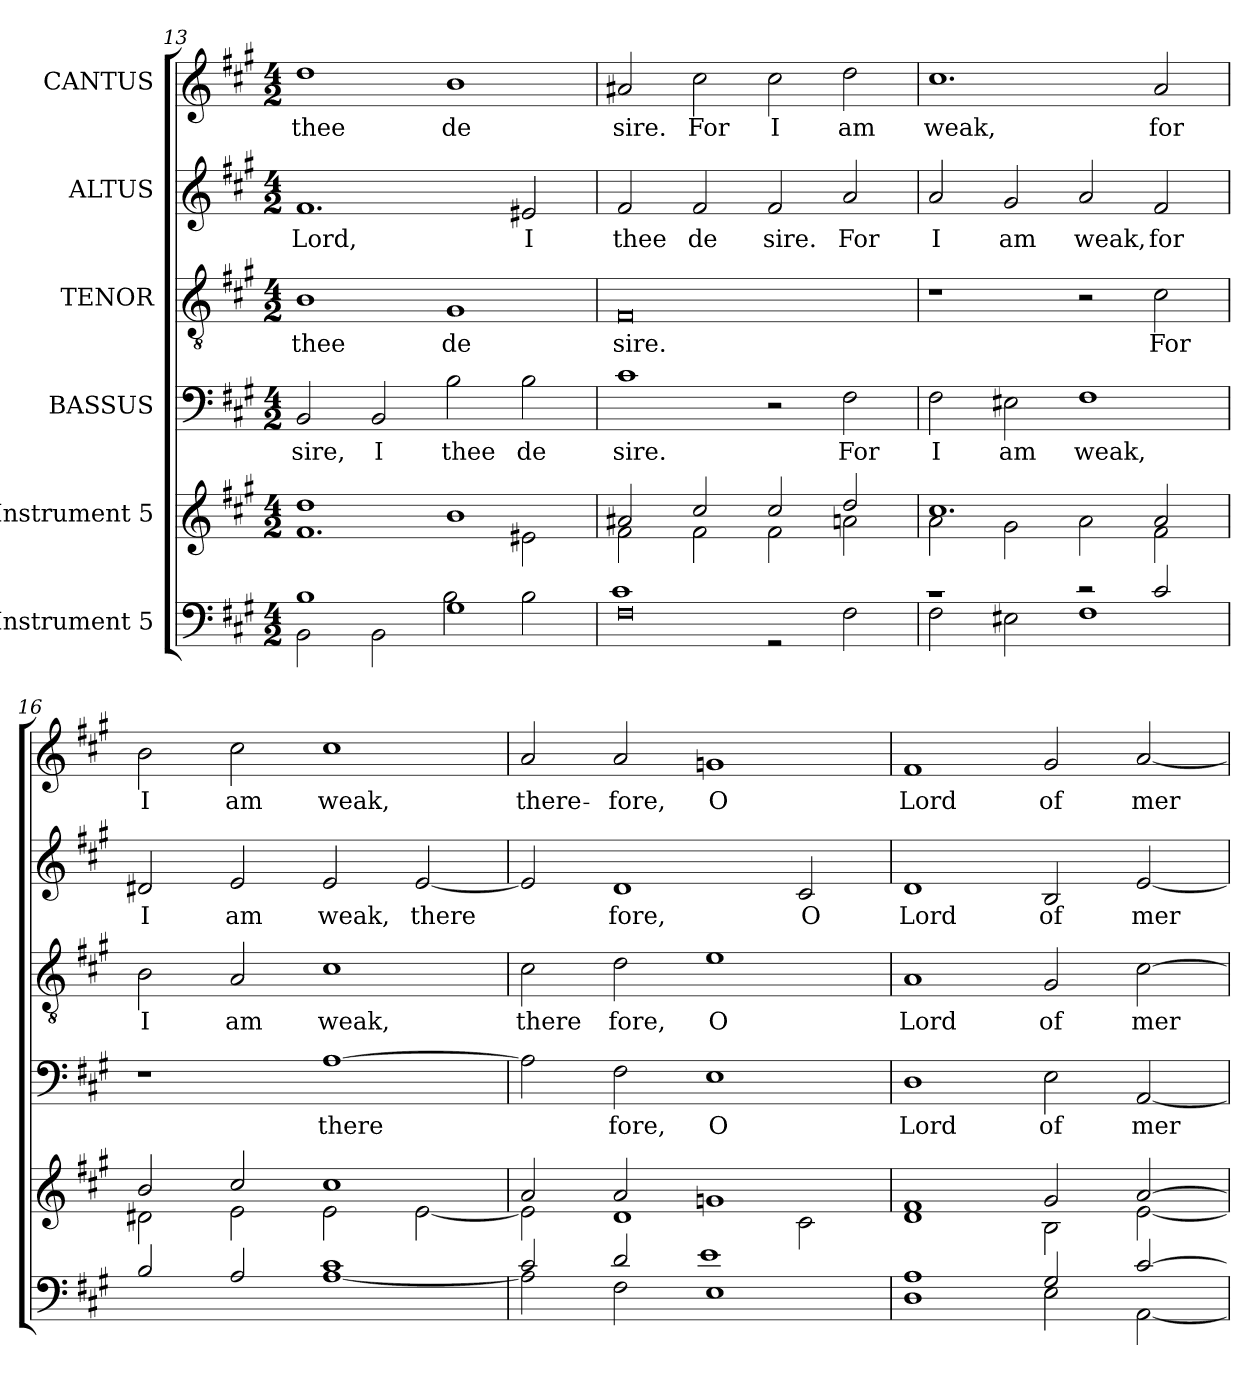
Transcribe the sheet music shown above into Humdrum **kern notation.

**kern	**kern	**kern	**text	**kern	**text	**kern	**text	**kern	**text
*part6	*part5	*part4	*part4	*part3	*part3	*part2	*part2	*part1	*part1
*staff6	*staff5	*staff4	*staff4	*staff3	*staff3	*staff2	*staff2	*staff1	*staff1
*I"Instrument 5	*I"Instrument 5	*I"BASSUS	*	*I"TENOR	*	*I"ALTUS	*	*I"CANTUS	*
*clefF4	*clefG2	*clefF4	*	*clefGv2	*	*clefG2	*	*clefG2	*
*ITrd-2c-3	*ITrd-2c-3	*	*	*	*	*	*	*	*
*k[]	*k[]	*k[f#c#g#]	*	*k[f#c#g#]	*	*k[f#c#g#]	*	*k[f#c#g#]	*
*C:	*C:	*A:	*	*A:	*	*A:	*	*A:	*
*M4/2	*M4/2	*M4/2	*	*M4/2	*	*M4/2	*	*M4/2	*
=13	=13	=13	=13	=13	=13	=13	=13	=13	=13
*^	*^	*	*	*	*	*	*	*	*
!	!	!	!	!	!LO:LY:b:cj	!	!LO:LY:b:cj	!	!LO:LY:b:cj	!	!LO:LY:b:cj
1d	2D\	1ff	1.a	2BB/	sire,	1B	thee	1.f#	Lord,	1dd	thee
!	!	!	!	!	!LO:LY:b:cj	!	!	!	!	!	!
.	2D\	.	.	2BB/	I	.	.	.	.	.	.
!	!	!	!	!	!LO:LY:b:cj	!	!LO:LY:b:cj	!	!	!	!LO:LY:b:cj
1B	2d\	1dd	.	2B\	thee	1G#	de	.	.	1b	de
!	!	!	!	!	!LO:LY:b:cj	!	!	!	!LO:LY:b:cj	!	!
.	2d\	.	2g#X\	2B\	de	.	.	2e#X/	I	.	.
=14	=14	=14	=14	=14	=14	=14	=14	=14	=14	=14	=14
!	!	!	!	!	!LO:LY:b:cj	!	!LO:LY:b:cj	!	!LO:LY:b:cj	!	!LO:LY:b:cj
0A	1e	2cc#X/	2a\	1c#	sire.	0F#	sire.	2f#/	thee	2a#X/	sire.
!	!	!	!	!	!	!	!	!	!LO:LY:b:cj	!	!LO:LY:b:cj
.	.	2ee/	2a\	.	.	.	.	2f#/	de	2cc#\	For
!	!	!	!	!	!	!	!	!	!LO:LY:b:cj	!	!LO:LY:b:cj
.	2r	2ee/	2a\	2r	.	.	.	2f#/	sire.	2cc#\	I
!	!	!	!	!	!LO:LY:b:cj	!	!	!	!LO:LY:b:cj	!	!LO:LY:b:cj
.	2A\	2ff/	2ccn\	2F#\	For	.	.	2a/	For	2dd\	am
!!LO:PB:g=z
=15	=15	=15	=15	=15	=15	=15	=15	=15	=15	=15	=15
!	!	!	!	!	!LO:LY:b:cj	!	!	!	!LO:LY:b:cj	!	!LO:LY:b:cj
1r	2A\	1.ee	2cc\	2F#\	I	1r	.	2a/	I	1.cc#	weak,
!	!	!	!	!	!LO:LY:b:cj	!	!	!	!LO:LY:b:cj	!	!
.	2G#X\	.	2b\	2E#X\	am	.	.	2g#/	am	.	.
!	!	!	!	!	!LO:LY:b:cj	!	!	!	!LO:LY:b:cj	!	!
2r	1A	.	2cc\	1F#	weak,	2r	.	2a/	weak,	.	.
!	!	!	!	!	!	!	!LO:LY:b:cj	!	!LO:LY:b:cj	!	!LO:LY:b:cj
2e/	.	2cc/	2a\	.	.	2c#\	For	2f#/	for	2a/	for
*v	*v	*	*	*	*	*	*	*	*	*	*
=16	=16	=16	=16	=16	=16	=16	=16	=16	=16	=16
!	!	!	!	!	!	!LO:LY:b:cj	!	!LO:LY:b:cj	!	!LO:LY:b:cj
2d/	2dd/	2f#X\	1r	.	2B\	I	2d#X/	I	2b\	I
!	!	!	!	!	!	!LO:LY:b:cj	!	!LO:LY:b:cj	!	!LO:LY:b:cj
2c/	2ee/	2g\	.	.	2A/	am	2e/	am	2cc#\	am
!	!	!	!	!LO:LY:b:cj	!	!LO:LY:b:cj	!	!LO:LY:b:cj	!	!LO:LY:b:cj
1e [<1c	1ee	2g\	[>1A	there	1c#	weak,	2e/	weak,	1cc#	weak,
!	!	!	!	!	!	!	!	!LO:LY:b:cj	!	!
.	.	[<2g\	.	.	.	.	[<2e/	there	.	.
=17	=17	=17	=17	=17	=17	=17	=17	=17	=17	=17
*^	*	*	*	*	*	*	*	*	*	*
!	!	!	!	!	!LO:LY:b:cj	!	!LO:LY:b:cj	!	!LO:LY:b:cj	!	!LO:LY:b:cj
2c\]	2e/	2cc/	2g\]	2A\]	.	2c#\	there	2e/]	.	2a/	there-
!	!	!	!	!	!LO:LY:b:cj	!	!LO:LY:b:cj	!	!LO:LY:b:cj	!	!LO:LY:b:cj
2f/	2A\	2cc/	1f	2F#\	fore,	2d\	fore,	1d	fore,	2a/	-fore,
!	!	!	!	!	!LO:LY:b:cj	!	!LO:LY:b:cj	!	!	!	!LO:LY:b:cj
1G	1g	1b-X	.	1E	O	1e	O	.	.	1gn	O
!	!	!	!	!	!	!	!	!	!LO:LY:b:cj	!	!
.	.	.	2e\	.	.	.	.	2c#/	O	.	.
=18	=18	=18	=18	=18	=18	=18	=18	=18	=18	=18	=18
!	!	!	!	!	!LO:LY:b:cj	!	!LO:LY:b:cj	!	!LO:LY:b:cj	!	!LO:LY:b:cj
1F	1c	1a	1f	1D	Lord	1A	Lord	1d	Lord	1f#	Lord
!	!	!	!	!	!LO:LY:b:cj	!	!LO:LY:b:cj	!	!LO:LY:b:cj	!	!LO:LY:b:cj
2B/	2G\	2b/	2d\	2E\	of	2G#/	of	2B/	of	2g#/	of
!	!	!	!	!	!LO:LY:b:cj	!	!LO:LY:b:cj	!	!LO:LY:b:cj	!	!LO:LY:b:cj
[>2e/	[<2C\	[>2cc/	[<2g\	[<2AA/	mer	[>2c#\	mer	[<2e/	mer	[<2a/	mer-
*v	*v	*	*	*	*	*	*	*	*	*	*
*	*v	*v	*	*	*	*	*	*	*	*
=	=	=	=	=	=	=	=	=	=
*-	*-	*-	*-	*-	*-	*-	*-	*-	*-
